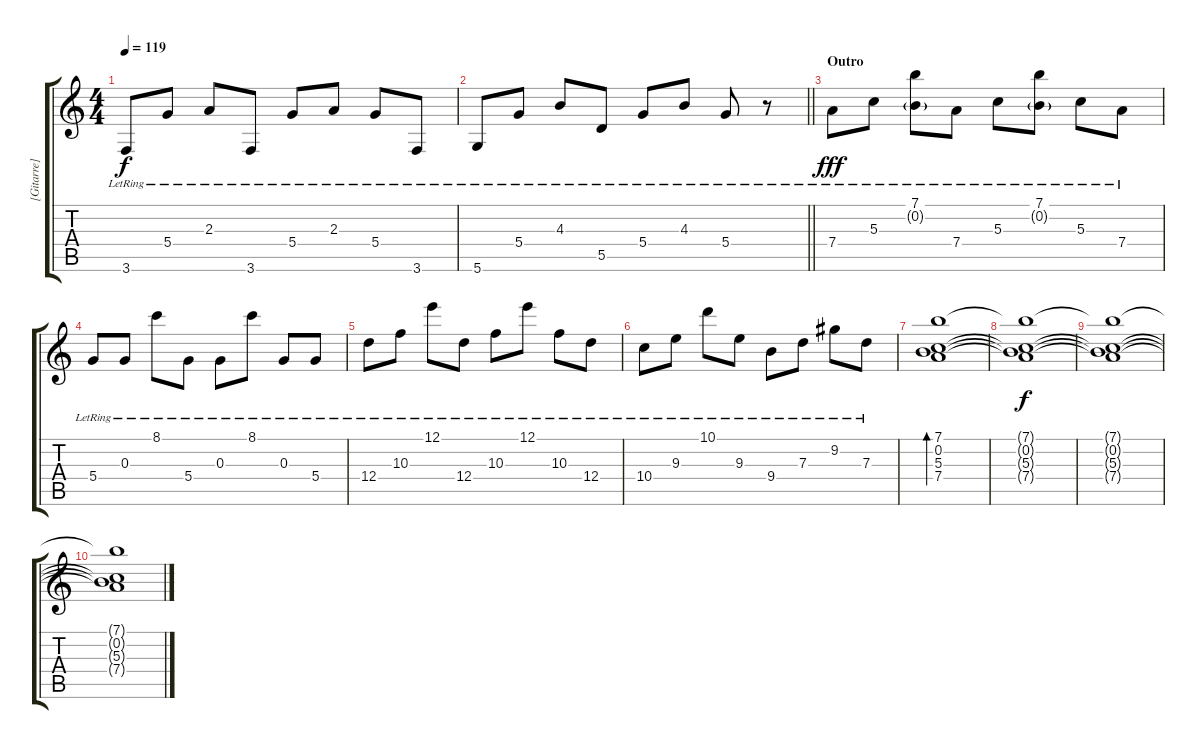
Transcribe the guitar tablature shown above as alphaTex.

\track ("[Gitarre]" "[Gitarre]") {instrument electricguitarclean}
\staff {score tabs}
\tuning (E4 B3 G3 D3 A2 D2) {hide}
\ts (4 4)
\tempo 119
\clef g2
\ks c
3.6{lr}.8{dy f} 5.4{lr}.8 2.3{lr}.8 3.6{lr}.8 5.4{lr}.8 2.3{lr}.8 5.4{lr}.8 3.6{lr}.8 |
\barLineRight lightlight
5.6{lr}.8 5.4{lr}.8 4.3{lr}.8 5.5{lr}.8 5.4{lr}.8 4.3{lr}.8 5.4{lr}.8 r.8 |
\section ("" "Outro")
7.4{lr}.8{dy fff volume 12 instrument electricguitarclean} 5.3{lr}.8 (7.1{lr} 0.2{g lr}).8 7.4{lr}.8 5.3{lr}.8 (7.1{lr} 0.2{g}).8 5.3{lr}.8 7.4{lr}.8 |
5.4{lr}.8 0.3{lr}.8 8.1{lr}.8 5.4{lr}.8 0.3{lr}.8 8.1{lr}.8 0.3{lr}.8 5.4{lr}.8 |
12.4{lr}.8 10.3{lr}.8 12.1{lr}.8 12.4{lr}.8 10.3{lr}.8 12.1{lr}.8 10.3{lr}.8 12.4{lr}.8 |
10.4{lr}.8 9.3{lr}.8 10.1{lr}.8 9.3{lr}.8 9.4{lr}.8 7.3{lr}.8 9.2{lr}.8 7.3{lr}.8 |
(7.1 0.2 5.3 7.4).1{bd 60} |
(7.1{t} 0.2{t} 5.3{t} 7.4{t}).1{dy f} |
(7.1{t} 0.2{t} 5.3{t} 7.4{t}).1 |
(7.1{t} 0.2{t} 5.3{t} 7.4{t}).1
